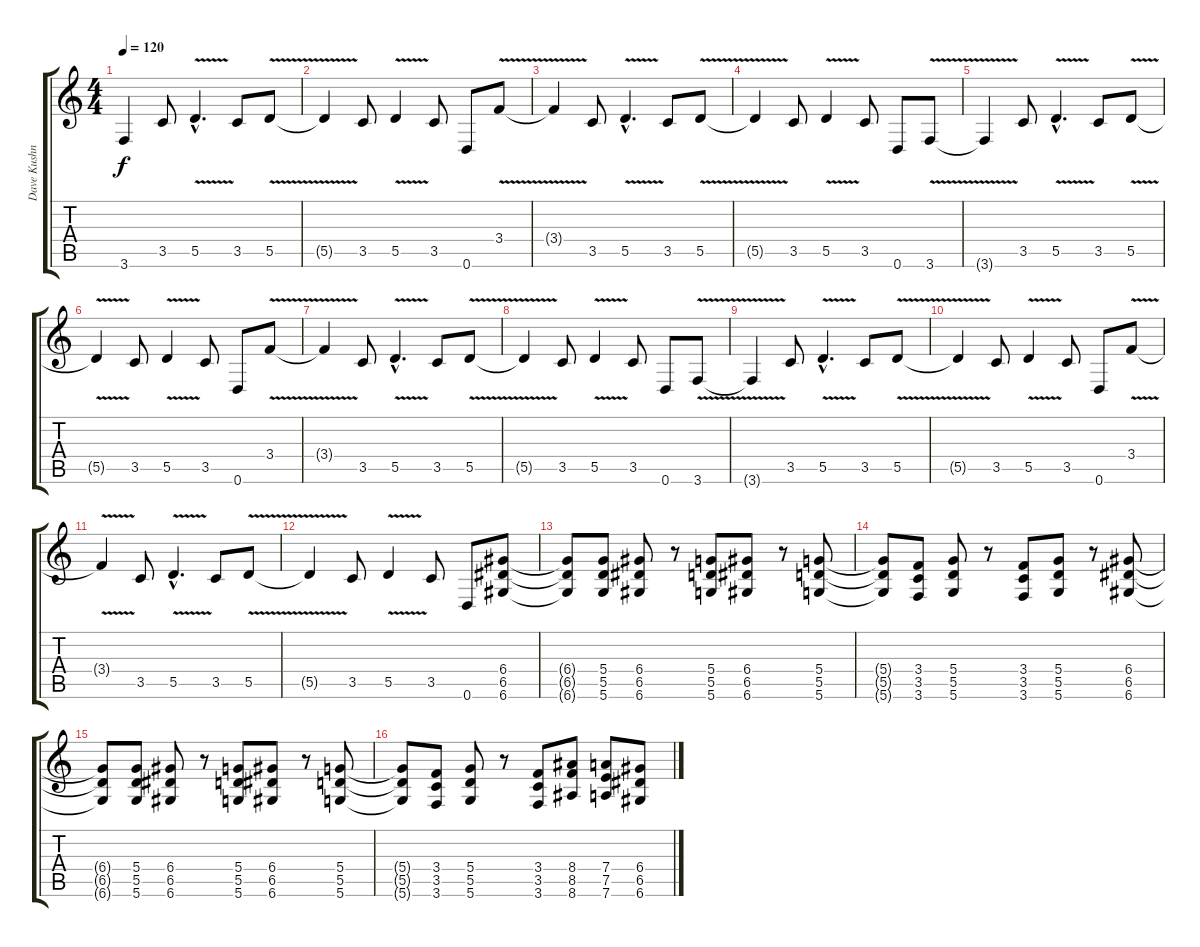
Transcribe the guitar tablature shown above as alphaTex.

\track ("Dave Kushner" "Dave Kushn") {instrument distortionguitar}
\staff {score tabs}
\tuning (E4 B3 G3 D3 A2 D2) {hide}
\ts (4 4)
\tempo 120
\clef g2
\ks c
3.6{t}.4{dy f} 3.5.8 5.5{v hac}.4{d} 3.5.8 5.5{v}.8 |
5.5{t}.4 3.5.8 5.5{v}.4 3.5.8 0.6.8 3.4{v}.8 |
3.4{t}.4 3.5.8 5.5{v hac}.4{d} 3.5.8 5.5{v}.8 |
5.5{t}.4 3.5.8 5.5{v}.4 3.5.8 0.6.8 3.6{v}.8 |
3.6{t}.4 3.5.8 5.5{v hac}.4{d} 3.5.8 5.5{v}.8 |
5.5{t}.4 3.5.8 5.5{v}.4 3.5.8 0.6.8 3.4{v}.8 |
3.4{t}.4 3.5.8 5.5{v hac}.4{d} 3.5.8 5.5{v}.8 |
5.5{t}.4 3.5.8 5.5{v}.4 3.5.8 0.6.8 3.6{v}.8 |
3.6{t}.4 3.5.8 5.5{v hac}.4{d} 3.5.8 5.5{v}.8 |
5.5{t}.4 3.5.8 5.5{v}.4 3.5.8 0.6.8 3.4{v}.8 |
3.4{t}.4 3.5.8 5.5{v hac}.4{d} 3.5.8 5.5{v}.8 |
5.5{t}.4 3.5.8 5.5{v}.4 3.5.8 0.6.8 (6.4 6.5 6.6).8 |
(6.4{t} 6.5{t} 6.6{t}).8 (5.4 5.5 5.6).8 (6.4 6.5 6.6).8 r.8 (5.4 5.5 5.6).8 (6.4 6.5 6.6).8 r.8 (5.4 5.5 5.6).8 |
(5.4{t} 5.5{t} 5.6{t}).8 (3.4 3.5 3.6).8 (5.4 5.5 5.6).8 r.8 (3.4 3.5 3.6).8 (5.4 5.5 5.6).8 r.8 (6.4 6.5 6.6).8 |
(6.4{t} 6.5{t} 6.6{t}).8 (5.4 5.5 5.6).8 (6.4 6.5 6.6).8 r.8 (5.4 5.5 5.6).8 (6.4 6.5 6.6).8 r.8 (5.4 5.5 5.6).8 |
(5.4{t} 5.5{t} 5.6{t}).8 (3.4 3.5 3.6).8 (5.4 5.5 5.6).8 r.8 (3.4 3.5 3.6).8 (8.4 8.5 8.6).8 (7.4 7.5 7.6).8 (6.4 6.5 6.6).8
